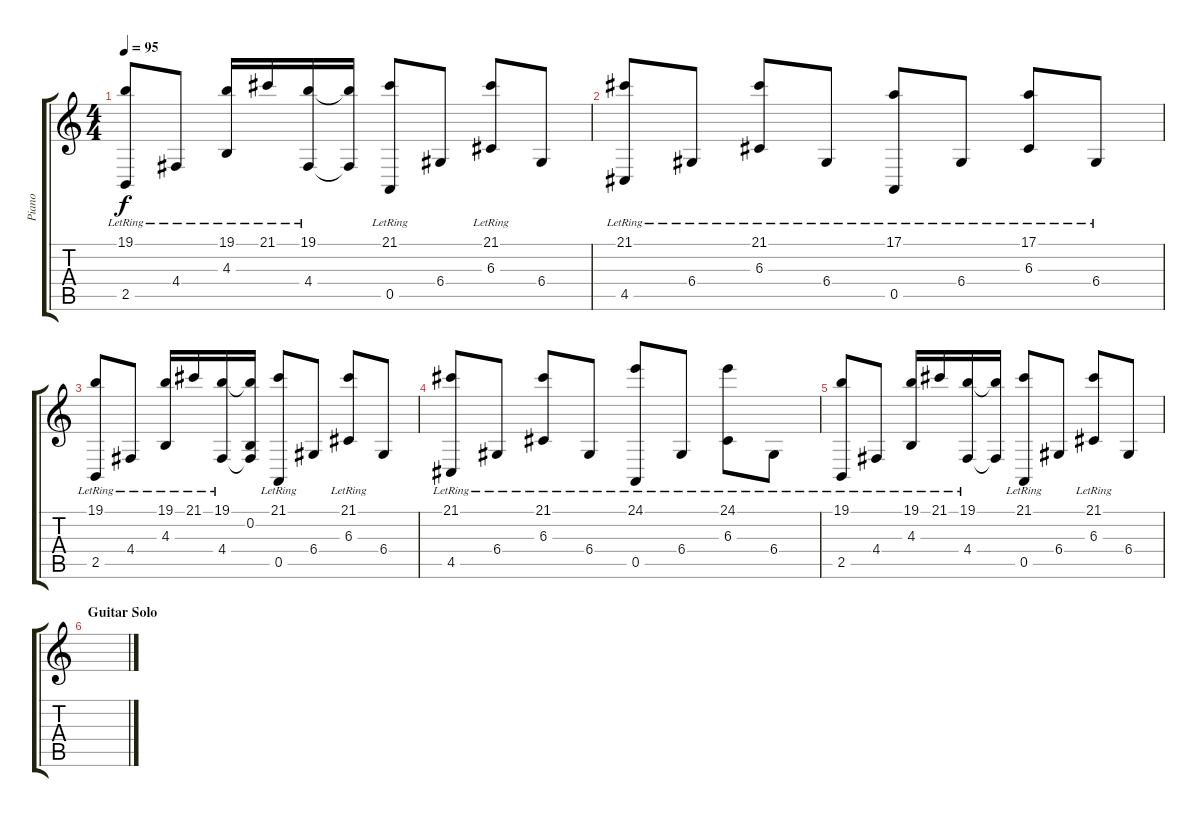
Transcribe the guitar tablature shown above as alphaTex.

\track ("Piano" "Piano") {instrument acousticgrandpiano}
\staff {score tabs}
\tuning (E4 B3 G3 D3 A2 E2) {hide}
\ts (4 4)
\tempo 95
\clef g2
\ks c
(19.1{lr} 2.5{lr}).8{dy f} 4.4{lr}.8 (19.1{lr} 4.3{lr}).16 21.1{lr}.16 (19.1{lr} 4.4).16 (19.1{t} 4.4{t}).16 (21.1{lr} 0.5).8 6.4.8 (21.1{lr} 6.3).8 6.4.8 |
(21.1{lr} 4.5{lr}).8 6.4{lr}.8 (21.1{lr} 6.3{lr}).8 6.4{lr}.8 (17.1{lr} 0.5{lr}).8 6.4{lr}.8 (17.1{lr} 6.3{lr}).8 6.4{lr}.8 |
(19.1{lr} 2.5{lr}).8 4.4{lr}.8 (19.1{lr} 4.3{lr}).16 21.1{lr}.16 (19.1{lr} 4.4).16 (19.1{t} 0.2 4.4{t}).16 (21.1{lr} 0.5).8 6.4.8 (21.1{lr} 6.3).8 6.4.8 |
(21.1{lr} 4.5{lr}).8 6.4{lr}.8 (21.1{lr} 6.3{lr}).8 6.4{lr}.8 (24.1{lr} 0.5{lr}).8 6.4{lr}.8 (24.1{lr} 6.3{lr}).8 6.4{lr}.8 |
(19.1{lr} 2.5{lr}).8 4.4{lr}.8 (19.1{lr} 4.3{lr}).16 21.1{lr}.16 (19.1{lr} 4.4).16 (19.1{t} 4.4{t}).16 (21.1{lr} 0.5).8 6.4.8 (21.1{lr} 6.3).8 6.4.8 |
\section ("" "Guitar Solo")
